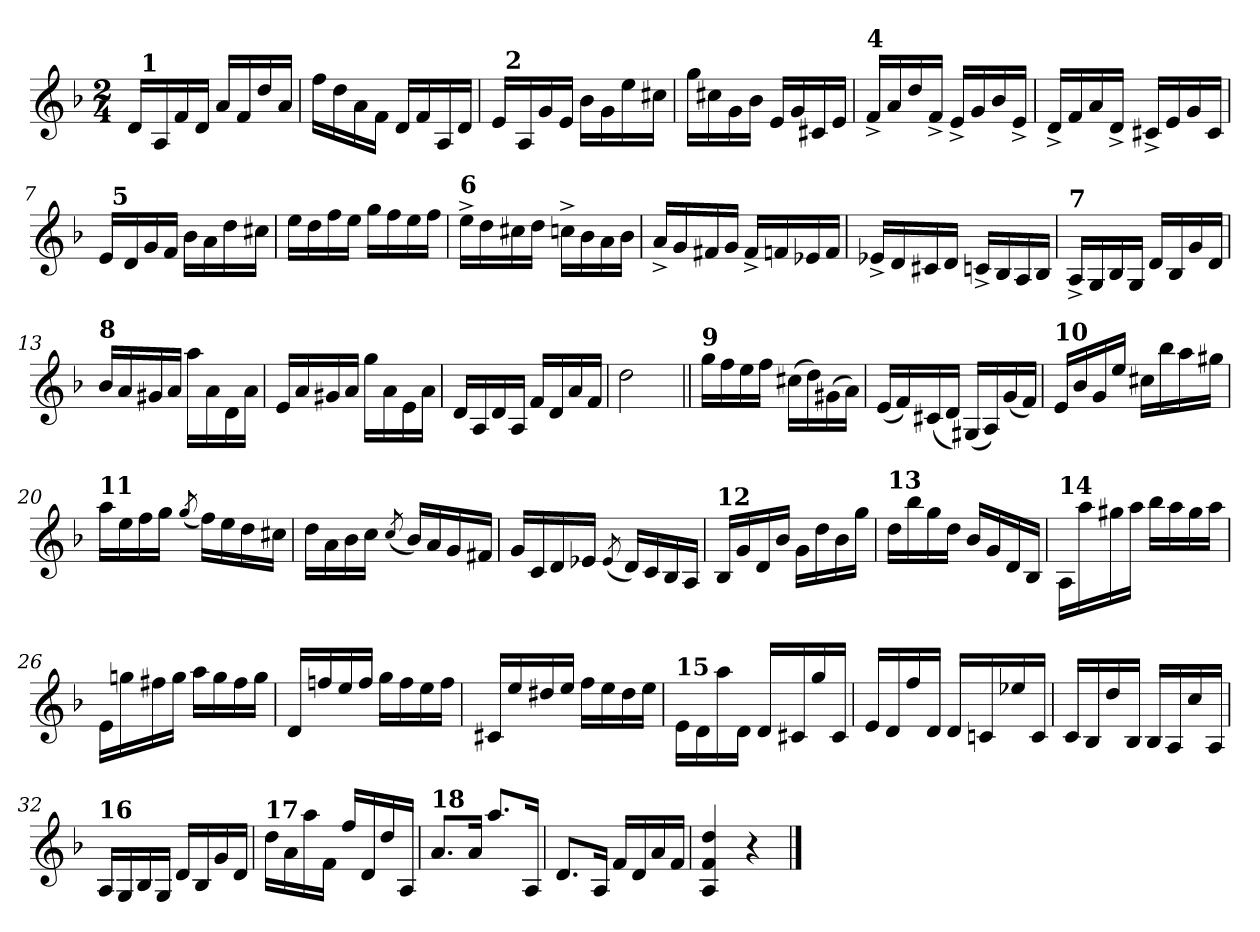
**kern
*part1
*staff1
*clefG2
*k[b-]
*F:
*M2/4
=1
*^
16d/LL	32ryy
!	!LO:TX:a:B:t=1
.	4...ryy
16A/	.
16f/	.
16d/JJ	.
16a/LL	.
16f/	.
16dd/	.
16a/JJ	.
*v	*v
=2
16ff\LL
16dd\
16a\
16f\JJ
16d/LL
16f/
16A/
16d/JJ
=3
*^
16e/LL	32ryy
!	!LO:TX:a:B:t=2
.	4...ryy
16A/	.
16g/	.
16e/JJ	.
16b-\LL	.
16g\	.
16ee\	.
16cc#X\JJ	.
!!LO:LB:g=z	!!
=4	=4
!LO:TX:a:B:t=3	!
*v	*v
16gg\LL
16cc#X\
16g\
16b-\JJ
16e/LL
16g/
16c#X/
16e/JJ
=5
!LO:TX:a:B:t=4
16f^</LL
16a/
16dd/
16f^</JJ
16e^</LL
16g/
16b-/
16e^</JJ
=6
16d^</LL
16f/
16a/
16d^</JJ
16c#X^</LL
16e/
16g/
16c#/JJ
!!LO:LB:g=z
=7
*^
16e/LL	32ryy
!	!LO:TX:a:B:t=5
.	4...ryy
16d/	.
16g/	.
16f/JJ	.
16b-\LL	.
16a\	.
16dd\	.
16cc#X\JJ	.
*v	*v
=8
16ee\LL
16dd\
16ff\
16ee\JJ
16gg\LL
16ff\
16ee\
16ff\JJ
=9
!LO:TX:a:B:t=6
16ee^>\LL
16dd\
16cc#X\
16dd\JJ
16ccn^>\LL
16b-\
16a\
16b-\JJ
!!LO:LB:g=z
=10
16a^</LL
16g/
16f#X/
16g/JJ
16f#^</LL
16fn/
16e-X/
16f/JJ
=11
16e-X^</LL
16d/
16c#X/
16d/JJ
16cn^</LL
16B-/
16A/
16B-/JJ
=12
!LO:TX:a:B:t=7
16A^</LL
16G/
16B-/
16G/JJ
16d/LL
16B-/
16g/
16d/JJ
!!LO:LB:g=z
=13
!LO:TX:a:B:t=8
16b-/LL
16a/
16g#X/
16a/JJ
16aa\LL
16a\
16d\
16a\JJ
=14
16e/LL
16a/
16g#X/
16a/JJ
16gg\LL
16a\
16e\
16a\JJ
=15
16d/LL
16A/
16d/
16A/JJ
16f/LL
16d/
16a/
16f/JJ
=16
2dd\
!!LO:LB:g=z
=17||
!LO:TX:a:B:t=9
16gg\LL
16ff\
16ee\
16ff\JJ
(>16cc#X\LL
16dd\)
(>16g#X\
16a\JJ)
=18
(<16e/LL
16f/)
(<16c#X/
16d/JJ)
(<16G#X/LL
16A/)
(<16g/
16f/JJ)
=19
!LO:TX:a:B:t=10
16e/LL
16b-/
16g/
16ee/JJ
16cc#X\LL
16bb-\
16aa\
16gg#X\JJ
!!LO:LB:g=z
=20
!LO:TX:a:B:t=11
16aa\LL
16ee\
16ff\
16gg\JJ
(<8qgg/
16ff\LL)
16ee\
16dd\
16cc#X\JJ
=21
16dd\LL
16a\
16b-\
16cc\JJ
(<8qcc/
16b-/LL)
16a/
16g/
16f#X/JJ
=22
16g/LL
16c/
16d/
16e-X/JJ
(<8qe-/
16d/LL)
16c/
16B-/
16A/JJ
!!LO:LB:g=z
=23
!LO:TX:a:B:t=12
16B-/LL
16g/
16d/
16b-/JJ
16g\LL
16dd\
16b-\
16gg\JJ
=24
!LO:TX:a:B:t=13
16dd\LL
16bb-\
16gg\
16dd\JJ
16b-/LL
16g/
16d/
16B-/JJ
=25
!LO:TX:a:B:t=14
16A\LL
16aa\
16gg#X\
16aa\JJ
16bb-\LL
16aa\
16gg#\
16aa\JJ
!!LO:PB:g=z
=26
16e\LL
16ggn\
16ff#X\
16gg\JJ
16aa\LL
16gg\
16ff#\
16gg\JJ
=27
16d/LL
16ffn/
16ee/
16ff/JJ
16gg\LL
16ff\
16ee\
16ff\JJ
=28
16c#X/LL
16ee/
16dd#X/
16ee/JJ
16ff\LL
16ee\
16dd#\
16ee\JJ
!!LO:LB:g=z
=29
!LO:TX:a:B:t=15
16e\LL
16d\
16aa\
16d\JJ
16d/LL
16c#X/
16gg/
16c#/JJ
=30
16e/LL
16d/
16ff/
16d/JJ
16d/LL
16cn/
16ee-X/
16c/JJ
=31
16c/LL
16B-/
16dd/
16B-/JJ
16B-/LL
16A/
16cc/
16A/JJ
=32
!LO:TX:a:B:t=16
16A/LL
16G/
16B-/
16G/JJ
16d/LL
16B-/
16g/
16d/JJ
!!LO:LB:g=z
=33
!LO:TX:a:B:t=17
16dd\LL
16a\
16aa\
16f\JJ
16ff/LL
16d/
16dd/
16A/JJ
=34
!LO:TX:a:B:t=18
8.a/L
16a/Jk
8.aa/L
16A/Jk
=35
8.d/L
16A/Jk
16f/LL
16d/
16a/
16f/JJ
=36
4A/ 4f/ 4dd/
4r
==
*-
